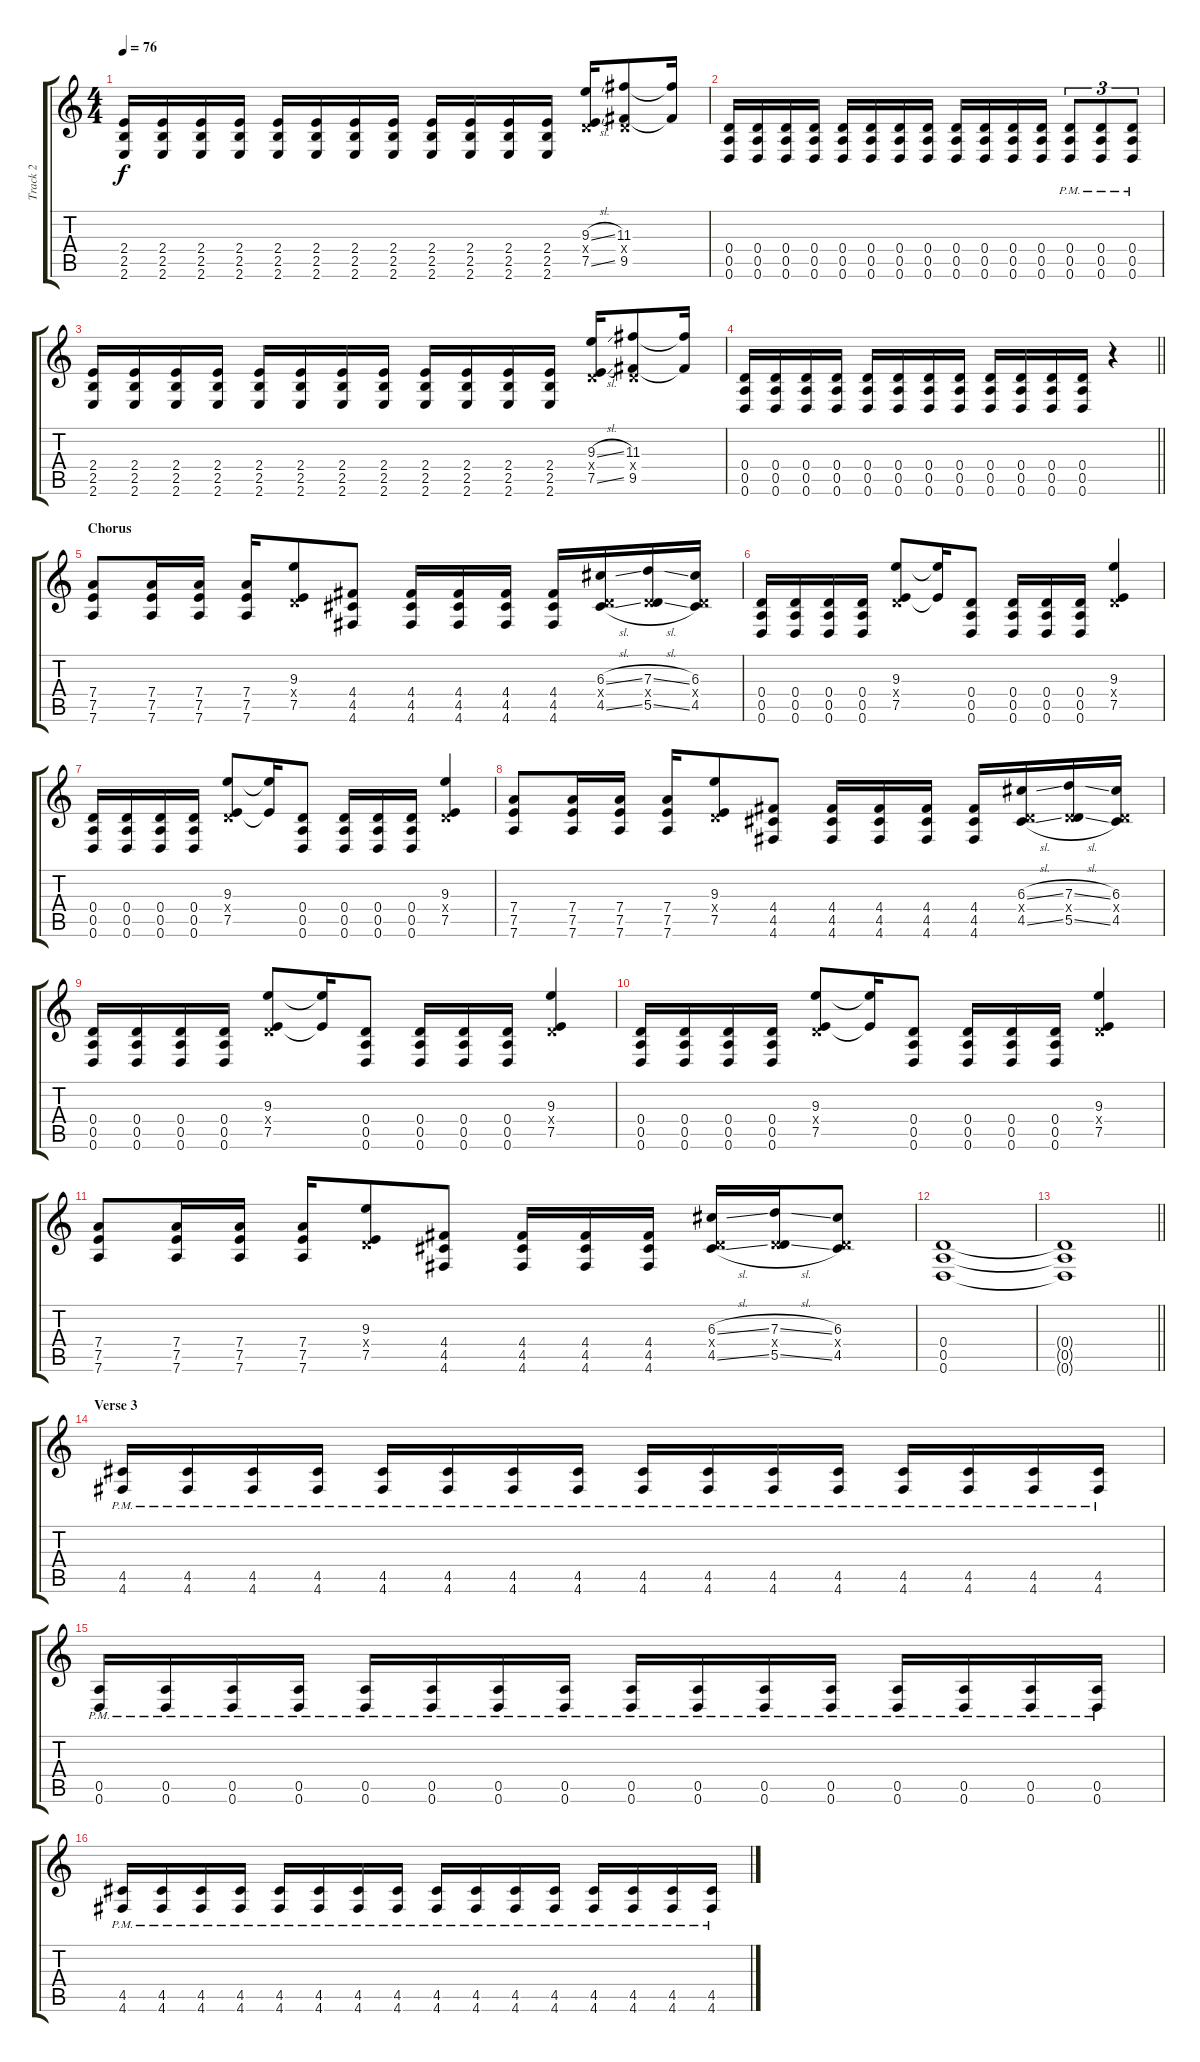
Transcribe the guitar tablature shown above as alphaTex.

\track ("Track 2" "Track 2") {instrument distortionguitar}
\staff {score tabs}
\tuning (E4 B3 G3 D3 A2 D2) {hide}
\ts (4 4)
\tempo 76
\clef g2
\ks c
(2.4 2.5 2.6).16{dy f} (2.4 2.5 2.6).16 (2.4 2.5 2.6).16 (2.4 2.5 2.6).16 (2.4 2.5 2.6).16 (2.4 2.5 2.6).16 (2.4 2.5 2.6).16 (2.4 2.5 2.6).16 (2.4 2.5 2.6).16 (2.4 2.5 2.6).16 (2.4 2.5 2.6).16 (2.4 2.5 2.6).16 (9.3{sl} 0.4{x} 7.5{sl}).16 (11.3 0.4{x} 9.5).8 (11.3{t} 9.5{t}).16 |
(0.4 0.5 0.6).16 (0.4 0.5 0.6).16 (0.4 0.5 0.6).16 (0.4 0.5 0.6).16 (0.4 0.5 0.6).16 (0.4 0.5 0.6).16 (0.4 0.5 0.6).16 (0.4 0.5 0.6).16 (0.4 0.5 0.6).16 (0.4 0.5 0.6).16 (0.4 0.5 0.6).16 (0.4 0.5 0.6).16 (0.4{pm} 0.5{pm} 0.6{pm}).8{tu (3 2)} (0.4{pm} 0.5{pm} 0.6{pm}).8{tu (3 2)} (0.4{pm} 0.5{pm} 0.6{pm}).8{tu (3 2)} |
(2.4 2.5 2.6).16 (2.4 2.5 2.6).16 (2.4 2.5 2.6).16 (2.4 2.5 2.6).16 (2.4 2.5 2.6).16 (2.4 2.5 2.6).16 (2.4 2.5 2.6).16 (2.4 2.5 2.6).16 (2.4 2.5 2.6).16 (2.4 2.5 2.6).16 (2.4 2.5 2.6).16 (2.4 2.5 2.6).16 (9.3{sl} 0.4{x} 7.5{sl}).16 (11.3 0.4{x} 9.5).8 (11.3{t} 9.5{t}).16 |
\barLineRight lightlight
(0.4 0.5 0.6).16 (0.4 0.5 0.6).16 (0.4 0.5 0.6).16 (0.4 0.5 0.6).16 (0.4 0.5 0.6).16 (0.4 0.5 0.6).16 (0.4 0.5 0.6).16 (0.4 0.5 0.6).16 (0.4 0.5 0.6).16 (0.4 0.5 0.6).16 (0.4 0.5 0.6).16 (0.4 0.5 0.6).16 r.4 |
\section ("" "Chorus")
(7.4 7.5 7.6).8 (7.4 7.5 7.6).16 (7.4 7.5 7.6).16 (7.4 7.5 7.6).16 (9.3 0.4{x} 7.5).8 (4.4 4.5 4.6).8 (4.4 4.5 4.6).16 (4.4 4.5 4.6).16 (4.4 4.5 4.6).16 (4.4 4.5 4.6).16 (6.3{sl} 0.4{x} 4.5{sl}).16 (7.3{sl} 0.4{x} 5.5{sl}).16 (6.3 0.4{x} 4.5).16 |
(0.4 0.5 0.6).16 (0.4 0.5 0.6).16 (0.4 0.5 0.6).16 (0.4 0.5 0.6).16 (9.3 0.4{x} 7.5).8 (9.3{t} 7.5{t}).16 (0.4 0.5 0.6).8 (0.4 0.5 0.6).16 (0.4 0.5 0.6).16 (0.4 0.5 0.6).16 (9.3 0.4{x} 7.5).4 |
(0.4 0.5 0.6).16 (0.4 0.5 0.6).16 (0.4 0.5 0.6).16 (0.4 0.5 0.6).16 (9.3 0.4{x} 7.5).8 (9.3{t} 7.5{t}).16 (0.4 0.5 0.6).8 (0.4 0.5 0.6).16 (0.4 0.5 0.6).16 (0.4 0.5 0.6).16 (9.3 0.4{x} 7.5).4 |
(7.4 7.5 7.6).8 (7.4 7.5 7.6).16 (7.4 7.5 7.6).16 (7.4 7.5 7.6).16 (9.3 0.4{x} 7.5).8 (4.4 4.5 4.6).8 (4.4 4.5 4.6).16 (4.4 4.5 4.6).16 (4.4 4.5 4.6).16 (4.4 4.5 4.6).16 (6.3{sl} 0.4{x} 4.5{sl}).16 (7.3{sl} 0.4{x} 5.5{sl}).16 (6.3 0.4{x} 4.5).16 |
(0.4 0.5 0.6).16 (0.4 0.5 0.6).16 (0.4 0.5 0.6).16 (0.4 0.5 0.6).16 (9.3 0.4{x} 7.5).8 (9.3{t} 7.5{t}).16 (0.4 0.5 0.6).8 (0.4 0.5 0.6).16 (0.4 0.5 0.6).16 (0.4 0.5 0.6).16 (9.3 0.4{x} 7.5).4 |
(0.4 0.5 0.6).16 (0.4 0.5 0.6).16 (0.4 0.5 0.6).16 (0.4 0.5 0.6).16 (9.3 0.4{x} 7.5).8 (9.3{t} 7.5{t}).16 (0.4 0.5 0.6).8 (0.4 0.5 0.6).16 (0.4 0.5 0.6).16 (0.4 0.5 0.6).16 (9.3 0.4{x} 7.5).4 |
(7.4 7.5 7.6).8 (7.4 7.5 7.6).16 (7.4 7.5 7.6).16 (7.4 7.5 7.6).16 (9.3 0.4{x} 7.5).8 (4.4 4.5 4.6).8 (4.4 4.5 4.6).16 (4.4 4.5 4.6).16 (4.4 4.5 4.6).16 (6.3{sl} 0.4{x} 4.5{sl}).16 (7.3{sl} 0.4{x} 5.5{sl}).16 (6.3 0.4{x} 4.5).8 |
(0.4 0.5 0.6).1 |
\barLineRight lightlight
(0.4{t} 0.5{t} 0.6{t}).1 |
\section ("" "Verse 3")
(4.5{pm} 4.6{pm}).16{instrument electricguitarjazz} (4.5{pm} 4.6{pm}).16 (4.5{pm} 4.6{pm}).16 (4.5{pm} 4.6{pm}).16 (4.5{pm} 4.6{pm}).16 (4.5{pm} 4.6{pm}).16 (4.5{pm} 4.6{pm}).16 (4.5{pm} 4.6{pm}).16 (4.5{pm} 4.6{pm}).16 (4.5{pm} 4.6{pm}).16 (4.5{pm} 4.6{pm}).16 (4.5{pm} 4.6{pm}).16 (4.5{pm} 4.6{pm}).16 (4.5{pm} 4.6{pm}).16 (4.5{pm} 4.6{pm}).16 (4.5{pm} 4.6{pm}).16 |
(0.5{pm} 0.6{pm}).16 (0.5{pm} 0.6{pm}).16 (0.5{pm} 0.6{pm}).16 (0.5{pm} 0.6{pm}).16 (0.5{pm} 0.6{pm}).16 (0.5{pm} 0.6{pm}).16 (0.5{pm} 0.6{pm}).16 (0.5{pm} 0.6{pm}).16 (0.5{pm} 0.6{pm}).16 (0.5{pm} 0.6{pm}).16 (0.5{pm} 0.6{pm}).16 (0.5{pm} 0.6{pm}).16 (0.5{pm} 0.6{pm}).16 (0.5{pm} 0.6{pm}).16 (0.5{pm} 0.6{pm}).16 (0.5{pm} 0.6{pm}).16 |
(4.5{pm} 4.6{pm}).16 (4.5{pm} 4.6{pm}).16 (4.5{pm} 4.6{pm}).16 (4.5{pm} 4.6{pm}).16 (4.5{pm} 4.6{pm}).16 (4.5{pm} 4.6{pm}).16 (4.5{pm} 4.6{pm}).16 (4.5{pm} 4.6{pm}).16 (4.5{pm} 4.6{pm}).16 (4.5{pm} 4.6{pm}).16 (4.5{pm} 4.6{pm}).16 (4.5{pm} 4.6{pm}).16 (4.5{pm} 4.6{pm}).16 (4.5{pm} 4.6{pm}).16 (4.5{pm} 4.6{pm}).16 (4.5{pm} 4.6{pm}).16
